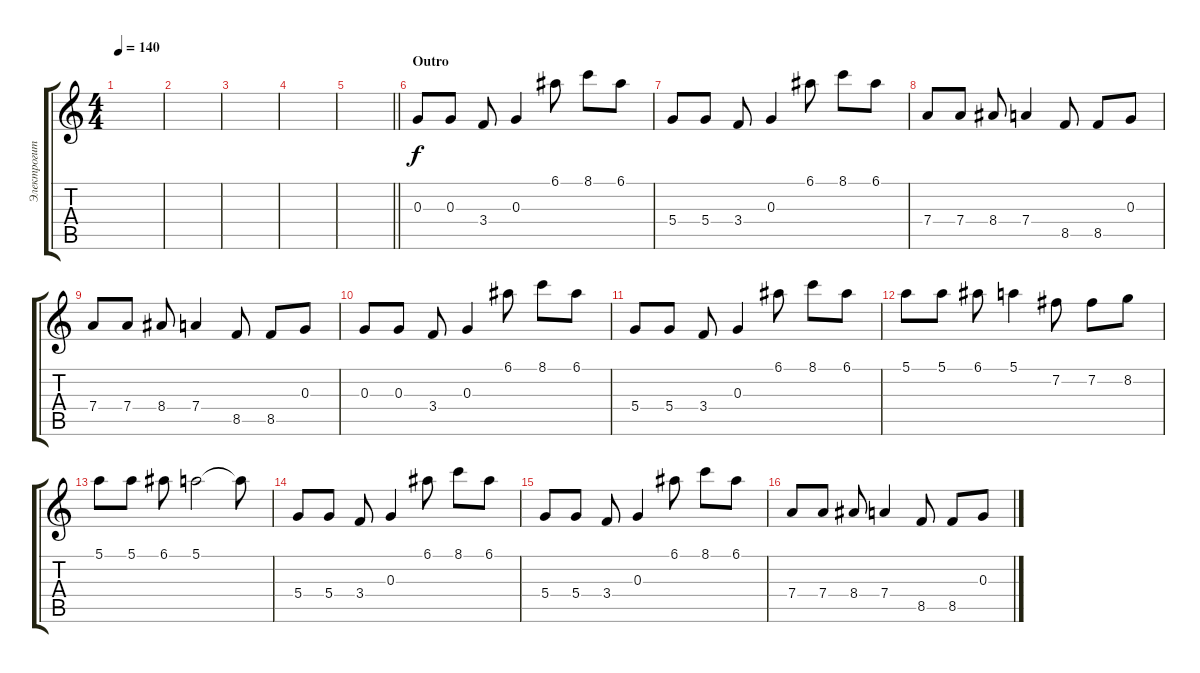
\track ("Электрогитара" "Электрогит") {instrument distortionguitar}
\staff {score tabs}
\tuning (E4 B3 G3 D3 A2 E2) {hide}
\ts (4 4)
\tempo 140
\clef g2
\ks c
|
|
|
|
\barLineRight lightlight
|
\section ("" "Outro")
0.3.8{volume 13 instrument distortionguitar} 0.3.8 3.4.8 0.3.4 6.1.8 8.1.8 6.1.8 |
5.4.8 5.4.8 3.4.8 0.3.4 6.1.8 8.1.8 6.1.8 |
7.4.8 7.4.8 8.4.8 7.4.4 8.5.8 8.5.8 0.3.8 |
7.4.8 7.4.8 8.4.8 7.4.4 8.5.8 8.5.8 0.3.8 |
0.3.8 0.3.8 3.4.8 0.3.4 6.1.8 8.1.8 6.1.8 |
5.4.8 5.4.8 3.4.8 0.3.4 6.1.8 8.1.8 6.1.8 |
5.1.8 5.1.8 6.1.8 5.1.4 7.2.8 7.2.8 8.2.8 |
5.1.8 5.1.8 6.1.8 5.1.2 5.1{t}.8 |
5.4.8 5.4.8 3.4.8 0.3.4 6.1.8 8.1.8 6.1.8 |
5.4.8 5.4.8 3.4.8 0.3.4 6.1.8 8.1.8 6.1.8 |
7.4.8 7.4.8 8.4.8 7.4.4 8.5.8 8.5.8 0.3.8
